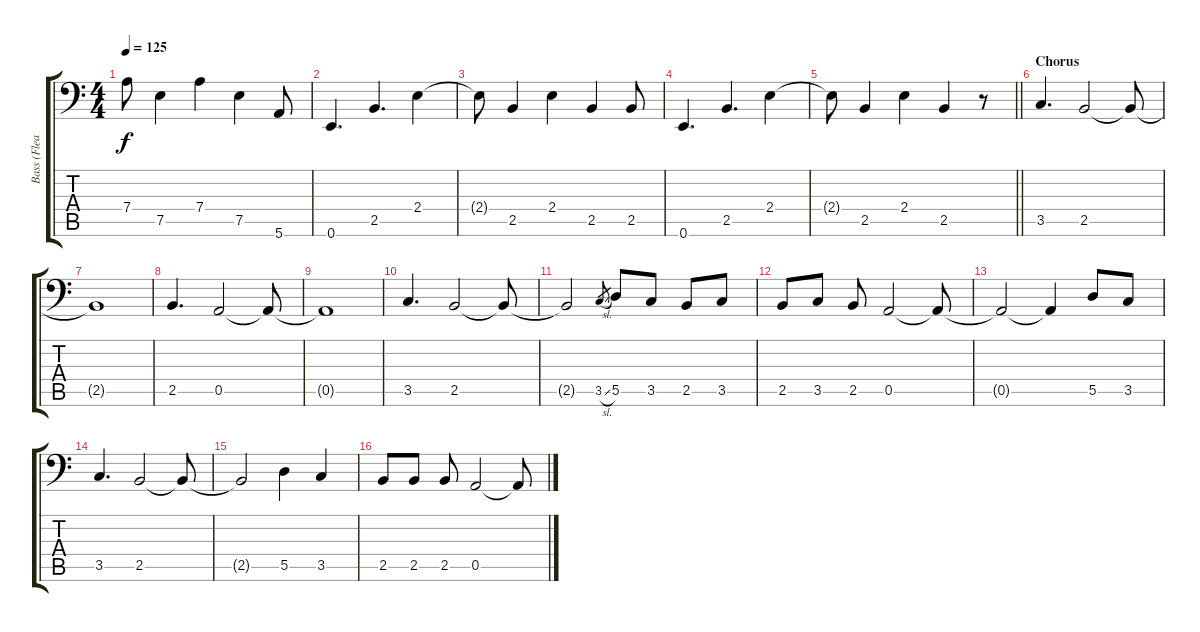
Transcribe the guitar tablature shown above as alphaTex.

\track ("Bass (Flea)" "Bass (Flea") {instrument electricbassfinger}
\staff {score tabs}
\tuning (E3 B2 G2 D2 A1 E1) {hide}
\ts (4 4)
\tempo 125
\clef f4
\ks c
7.4{t}.8{dy f} 7.5.4 7.4.4 7.5.4 5.6.8 |
0.6.4{d} 2.5.4{d} 2.4.4 |
2.4{t}.8 2.5.4 2.4.4 2.5.4 2.5.8 |
0.6.4{d} 2.5.4{d} 2.4.4 |
\barLineRight lightlight
2.4{t}.8 2.5.4 2.4.4 2.5.4 r.8 |
\section ("" "Chorus")
3.5.4{d} 2.5.2 2.5{t}.8 |
2.5{t}.1 |
2.5.4{d} 0.5.2 0.5{t}.8 |
0.5{t}.1 |
3.5.4{d} 2.5.2 2.5{t}.8 |
2.5{t}.2 3.5{sl}.8{gr} 5.5.8 3.5.8 2.5.8 3.5.8 |
2.5.8 3.5.8 2.5.8 0.5.2 0.5{t}.8 |
0.5{t}.2 0.5{t}.4 5.5.8 3.5.8 |
3.5.4{d} 2.5.2 2.5{t}.8 |
2.5{t}.2 5.5.4 3.5.4 |
2.5.8 2.5.8 2.5.8 0.5.2 0.5{t}.8
